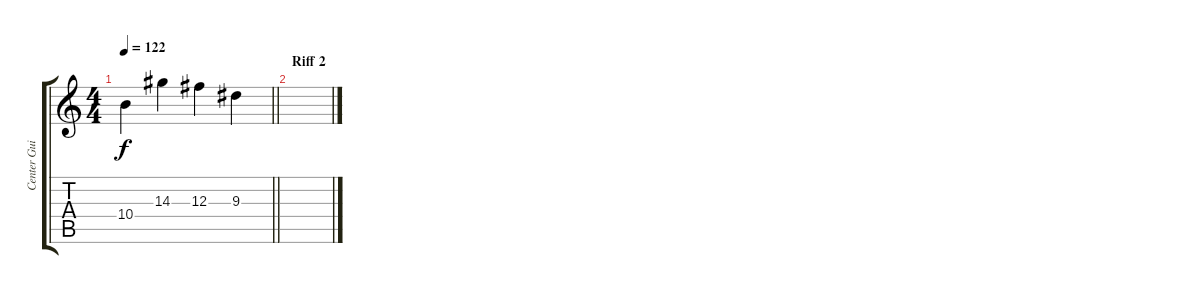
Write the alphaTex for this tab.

\track ("Center Guitar II" "Center Gui") {instrument overdrivenguitar}
\staff {score tabs}
\tuning (Eb4 Bb3 Gb3 Db3 Ab2 Db2) {hide}
\ts (4 4)
\tempo 122
\clef g2
\barLineRight lightlight
\ks c
10.4.4{dy f} 14.3.4 12.3.4 9.3.4 |
\section ("" "Riff 2")
